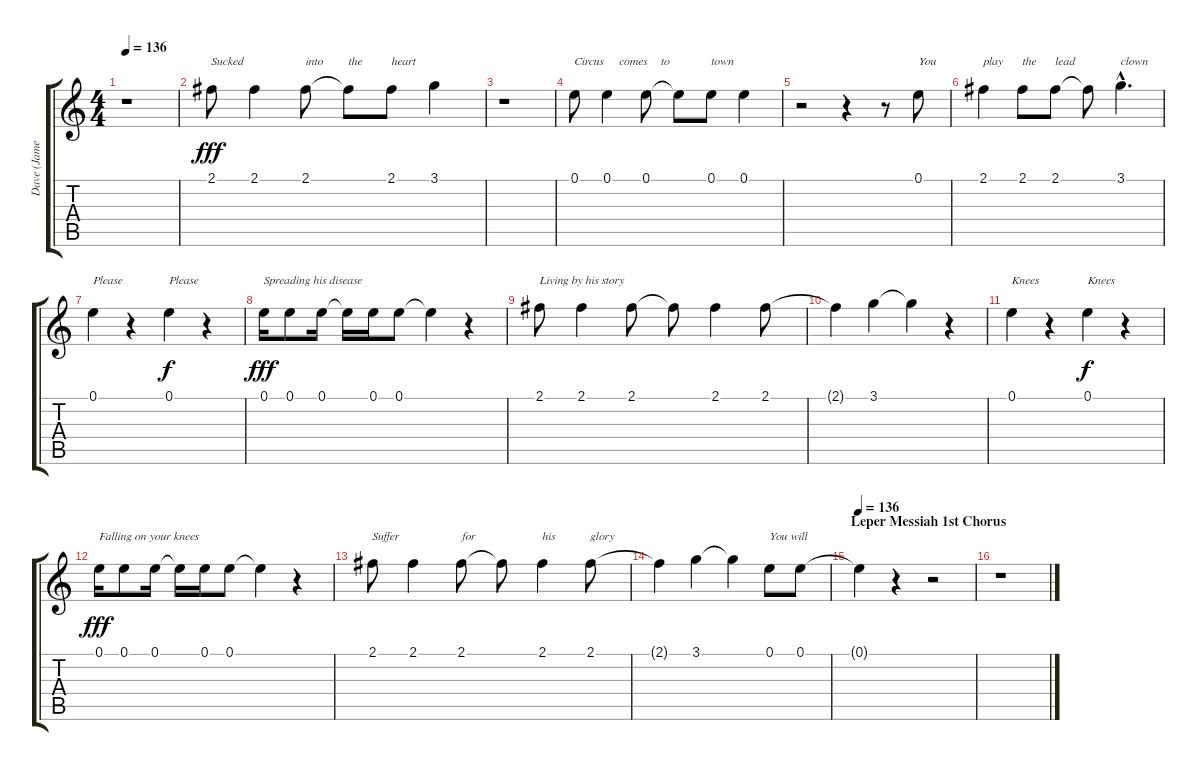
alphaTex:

\track ("Dave (James's Vocals)" "Dave (Jame") {instrument distortionguitar}
\staff {score tabs}
\tuning (E4 B3 G3 D3 A2 E2) {hide}
\ts (4 4)
\tempo 136
\clef g2
\ks c
r.1{dy fff} |
2.1.8{txt "Sucked"} 2.1.4 2.1.8{txt "into"} 2.1{t}.8{txt "the"} 2.1.8{txt "heart"} 3.1.4 |
r.1 |
0.1.8{txt "Circus"} 0.1.4{txt "    comes"} 0.1.8{txt "     to"} 0.1{t}.8 0.1.8{txt "town"} 0.1.4 |
r.2 r.4 r.8 0.1.8{txt "You"} |
2.1.4{txt "play"} 2.1.8{txt "the"} 2.1.8{txt "lead"} 2.1{t}.8 3.1{hac}.4{d txt "clown"} |
0.1.4{txt "Please"} r.4 0.1.4{txt "Please" dy f} r.4 |
0.1.16{txt "Spreading his disease" dy fff} 0.1.8 0.1.16 0.1{t}.16 0.1.16 0.1.8 0.1{t}.4 r.4 |
2.1.8{txt "Living by his story"} 2.1.4 2.1.8 2.1{t}.8 2.1.4 2.1.8 |
2.1{t}.4 3.1.4 3.1{t}.4 r.4 |
0.1.4{txt "Knees"} r.4 0.1.4{txt "Knees" dy f} r.4 |
0.1.16{txt "Falling on your knees" dy fff} 0.1.8 0.1.16 0.1{t}.16 0.1.16 0.1.8 0.1{t}.4 r.4 |
2.1.8{txt "Suffer"} 2.1.4 2.1.8{txt "for"} 2.1{t}.8 2.1.4{txt "his"} 2.1.8{txt "glory"} |
2.1{t}.4 3.1.4 3.1{t}.4 0.1.8{txt "You will"} 0.1.8 |
\section ("" "Leper Messiah 1st Chorus")
\tempo 136
0.1{t}.4 r.4 r.2 |
r.1
